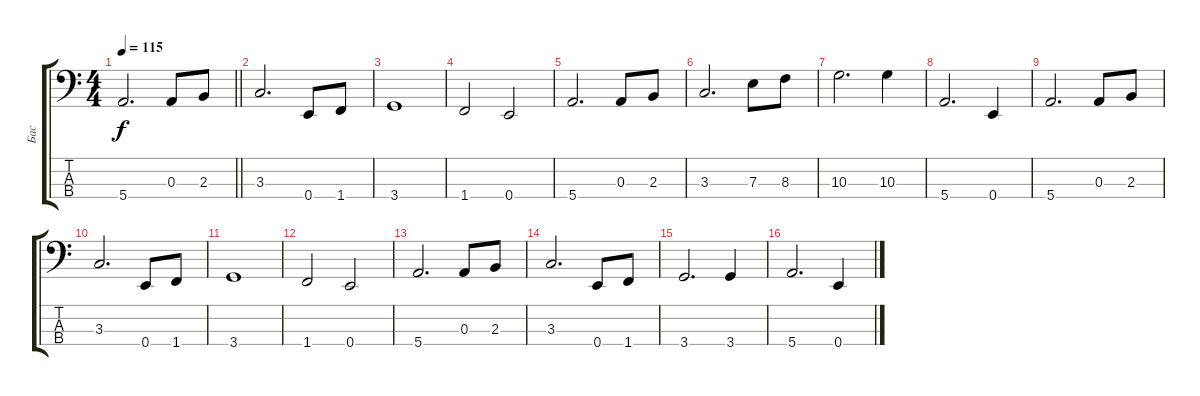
\track ("Бас" "Бас") {instrument electricbassfinger}
\staff {score tabs}
\tuning (G2 D2 A1 E1) {hide}
\ts (4 4)
\tempo 115
\clef f4
\barLineRight lightlight
\ks c
5.4.2{d dy f} 0.3.8 2.3.8 |
3.3.2{d} 0.4.8 1.4.8 |
3.4.1 |
1.4.2 0.4.2 |
5.4.2{d} 0.3.8 2.3.8 |
3.3.2{d} 7.3.8 8.3.8 |
10.3.2{d} 10.3.4 |
5.4.2{d} 0.4.4 |
5.4.2{d} 0.3.8 2.3.8 |
3.3.2{d} 0.4.8 1.4.8 |
3.4.1 |
1.4.2 0.4.2 |
5.4.2{d} 0.3.8 2.3.8 |
3.3.2{d} 0.4.8 1.4.8 |
3.4.2{d} 3.4.4 |
5.4.2{d} 0.4.4
